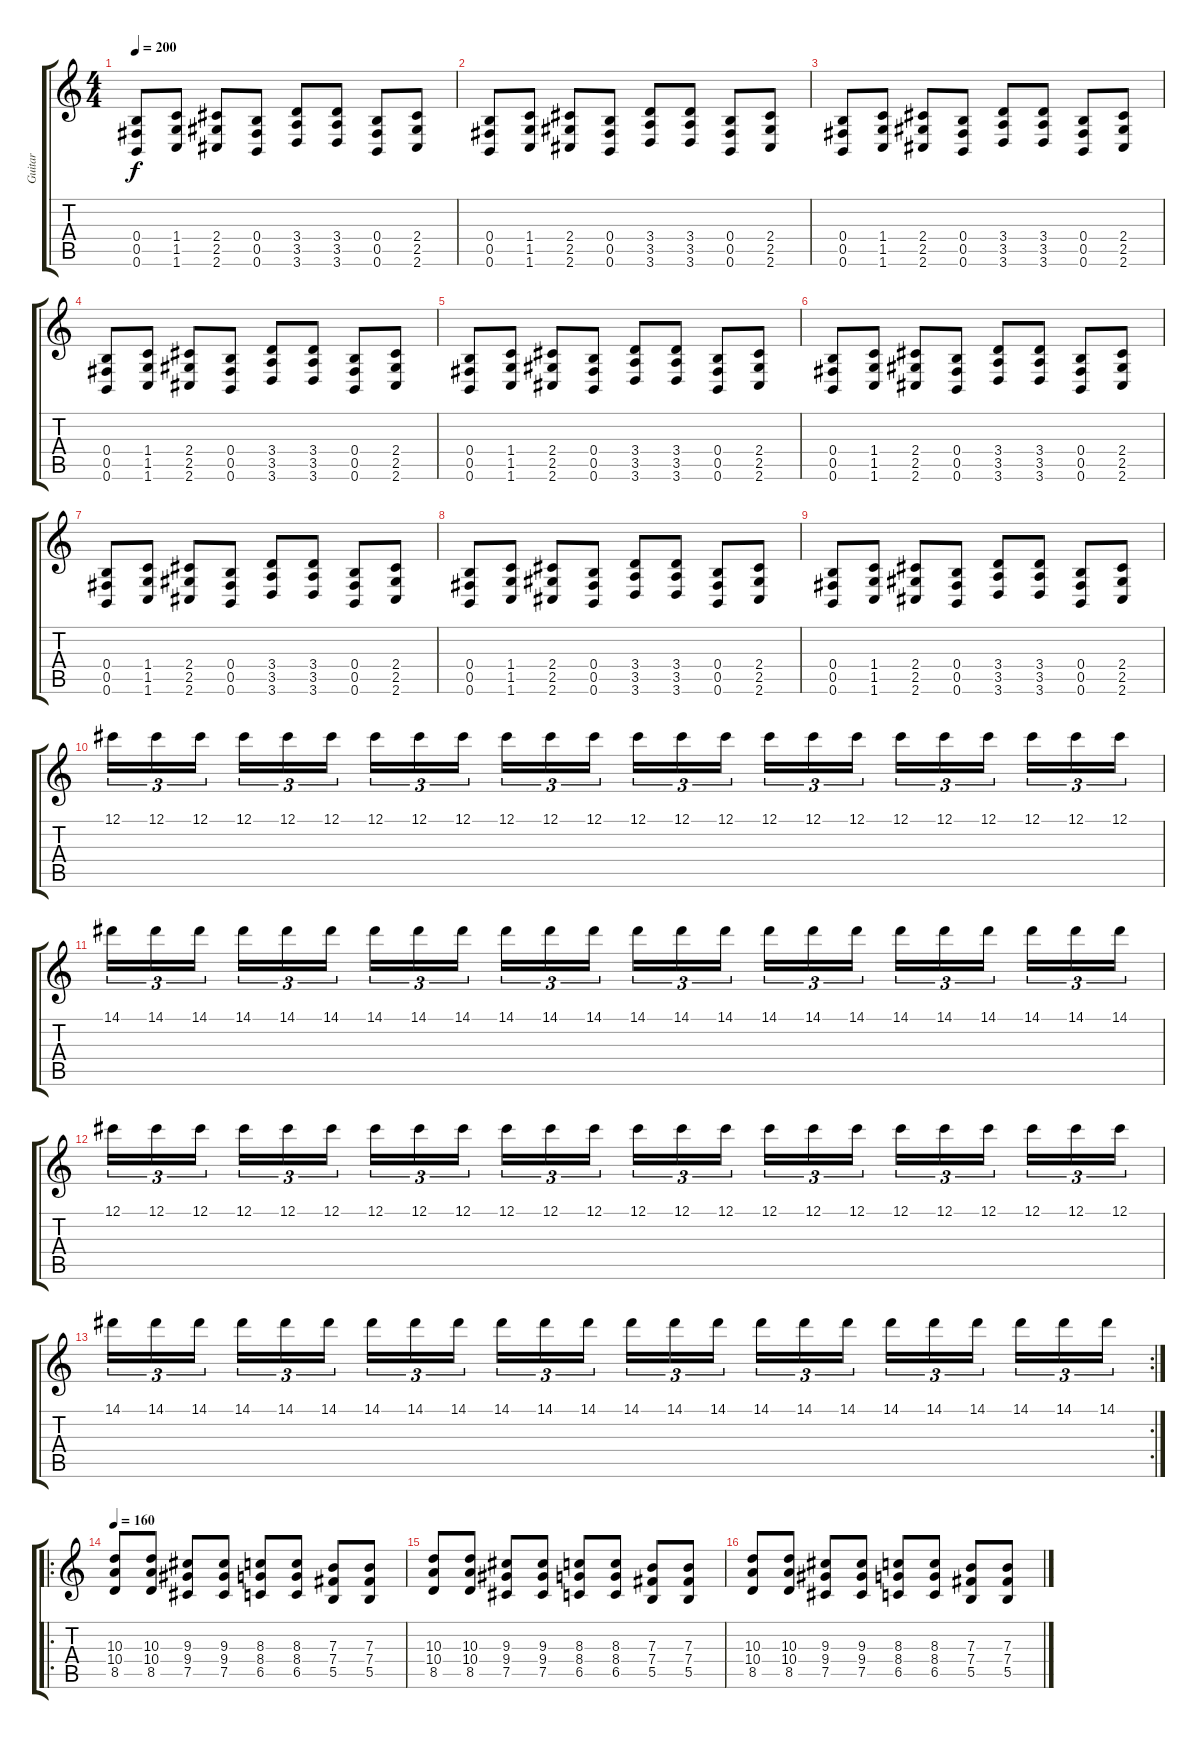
\track ("Guitar" "Guitar") {instrument overdrivenguitar}
\staff {score tabs}
\tuning (Db4 Ab3 E3 B2 Gb2 B1) {hide}
\ts (4 4)
\tempo 200
\clef g2
\ks c
(0.4 0.5 0.6).8{dy f} (1.4 1.5 1.6).8 (2.4 2.5 2.6).8 (0.4 0.5 0.6).8 (3.4 3.5 3.6).8 (3.4 3.5 3.6).8 (0.4 0.5 0.6).8 (2.4 2.5 2.6).8 |
(0.4 0.5 0.6).8 (1.4 1.5 1.6).8 (2.4 2.5 2.6).8 (0.4 0.5 0.6).8 (3.4 3.5 3.6).8 (3.4 3.5 3.6).8 (0.4 0.5 0.6).8 (2.4 2.5 2.6).8 |
(0.4 0.5 0.6).8 (1.4 1.5 1.6).8 (2.4 2.5 2.6).8 (0.4 0.5 0.6).8 (3.4 3.5 3.6).8 (3.4 3.5 3.6).8 (0.4 0.5 0.6).8 (2.4 2.5 2.6).8 |
(0.4 0.5 0.6).8 (1.4 1.5 1.6).8 (2.4 2.5 2.6).8 (0.4 0.5 0.6).8 (3.4 3.5 3.6).8 (3.4 3.5 3.6).8 (0.4 0.5 0.6).8 (2.4 2.5 2.6).8 |
(0.4 0.5 0.6).8 (1.4 1.5 1.6).8 (2.4 2.5 2.6).8 (0.4 0.5 0.6).8 (3.4 3.5 3.6).8 (3.4 3.5 3.6).8 (0.4 0.5 0.6).8 (2.4 2.5 2.6).8 |
(0.4 0.5 0.6).8 (1.4 1.5 1.6).8 (2.4 2.5 2.6).8 (0.4 0.5 0.6).8 (3.4 3.5 3.6).8 (3.4 3.5 3.6).8 (0.4 0.5 0.6).8 (2.4 2.5 2.6).8 |
(0.4 0.5 0.6).8 (1.4 1.5 1.6).8 (2.4 2.5 2.6).8 (0.4 0.5 0.6).8 (3.4 3.5 3.6).8 (3.4 3.5 3.6).8 (0.4 0.5 0.6).8 (2.4 2.5 2.6).8 |
(0.4 0.5 0.6).8 (1.4 1.5 1.6).8 (2.4 2.5 2.6).8 (0.4 0.5 0.6).8 (3.4 3.5 3.6).8 (3.4 3.5 3.6).8 (0.4 0.5 0.6).8 (2.4 2.5 2.6).8 |
(0.4 0.5 0.6).8 (1.4 1.5 1.6).8 (2.4 2.5 2.6).8 (0.4 0.5 0.6).8 (3.4 3.5 3.6).8 (3.4 3.5 3.6).8 (0.4 0.5 0.6).8 (2.4 2.5 2.6).8 |
12.1.16{tu (3 2)} 12.1.16{tu (3 2)} 12.1.16{tu (3 2)} 12.1.16{tu (3 2)} 12.1.16{tu (3 2)} 12.1.16{tu (3 2)} 12.1.16{tu (3 2)} 12.1.16{tu (3 2)} 12.1.16{tu (3 2)} 12.1.16{tu (3 2)} 12.1.16{tu (3 2)} 12.1.16{tu (3 2)} 12.1.16{tu (3 2)} 12.1.16{tu (3 2)} 12.1.16{tu (3 2)} 12.1.16{tu (3 2)} 12.1.16{tu (3 2)} 12.1.16{tu (3 2)} 12.1.16{tu (3 2)} 12.1.16{tu (3 2)} 12.1.16{tu (3 2)} 12.1.16{tu (3 2)} 12.1.16{tu (3 2)} 12.1.16{tu (3 2)} |
14.1.16{tu (3 2)} 14.1.16{tu (3 2)} 14.1.16{tu (3 2)} 14.1.16{tu (3 2)} 14.1.16{tu (3 2)} 14.1.16{tu (3 2)} 14.1.16{tu (3 2)} 14.1.16{tu (3 2)} 14.1.16{tu (3 2)} 14.1.16{tu (3 2)} 14.1.16{tu (3 2)} 14.1.16{tu (3 2)} 14.1.16{tu (3 2)} 14.1.16{tu (3 2)} 14.1.16{tu (3 2)} 14.1.16{tu (3 2)} 14.1.16{tu (3 2)} 14.1.16{tu (3 2)} 14.1.16{tu (3 2)} 14.1.16{tu (3 2)} 14.1.16{tu (3 2)} 14.1.16{tu (3 2)} 14.1.16{tu (3 2)} 14.1.16{tu (3 2)} |
12.1.16{tu (3 2)} 12.1.16{tu (3 2)} 12.1.16{tu (3 2)} 12.1.16{tu (3 2)} 12.1.16{tu (3 2)} 12.1.16{tu (3 2)} 12.1.16{tu (3 2)} 12.1.16{tu (3 2)} 12.1.16{tu (3 2)} 12.1.16{tu (3 2)} 12.1.16{tu (3 2)} 12.1.16{tu (3 2)} 12.1.16{tu (3 2)} 12.1.16{tu (3 2)} 12.1.16{tu (3 2)} 12.1.16{tu (3 2)} 12.1.16{tu (3 2)} 12.1.16{tu (3 2)} 12.1.16{tu (3 2)} 12.1.16{tu (3 2)} 12.1.16{tu (3 2)} 12.1.16{tu (3 2)} 12.1.16{tu (3 2)} 12.1.16{tu (3 2)} |
\rc 2
14.1.16{tu (3 2)} 14.1.16{tu (3 2)} 14.1.16{tu (3 2)} 14.1.16{tu (3 2)} 14.1.16{tu (3 2)} 14.1.16{tu (3 2)} 14.1.16{tu (3 2)} 14.1.16{tu (3 2)} 14.1.16{tu (3 2)} 14.1.16{tu (3 2)} 14.1.16{tu (3 2)} 14.1.16{tu (3 2)} 14.1.16{tu (3 2)} 14.1.16{tu (3 2)} 14.1.16{tu (3 2)} 14.1.16{tu (3 2)} 14.1.16{tu (3 2)} 14.1.16{tu (3 2)} 14.1.16{tu (3 2)} 14.1.16{tu (3 2)} 14.1.16{tu (3 2)} 14.1.16{tu (3 2)} 14.1.16{tu (3 2)} 14.1.16{tu (3 2)} |
\ro
\tempo 160
(10.3 10.4 8.5).8 (10.3 10.4 8.5).8 (9.3 9.4 7.5).8 (9.3 9.4 7.5).8 (8.3 8.4 6.5).8 (8.3 8.4 6.5).8 (7.3 7.4 5.5).8 (7.3 7.4 5.5).8 |
(10.3 10.4 8.5).8 (10.3 10.4 8.5).8 (9.3 9.4 7.5).8 (9.3 9.4 7.5).8 (8.3 8.4 6.5).8 (8.3 8.4 6.5).8 (7.3 7.4 5.5).8 (7.3 7.4 5.5).8 |
(10.3 10.4 8.5).8 (10.3 10.4 8.5).8 (9.3 9.4 7.5).8 (9.3 9.4 7.5).8 (8.3 8.4 6.5).8 (8.3 8.4 6.5).8 (7.3 7.4 5.5).8 (7.3 7.4 5.5).8
